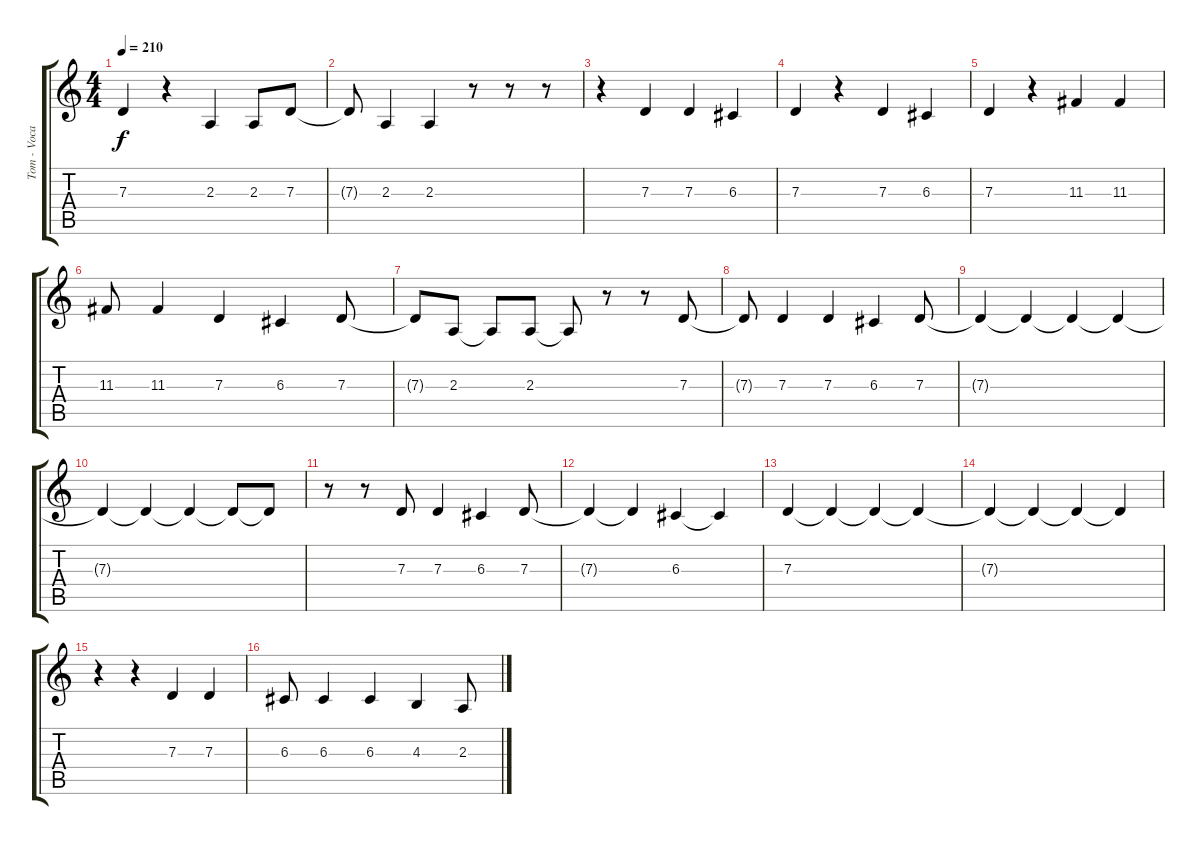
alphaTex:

\track ("Tom - Vocals Left" "Tom - Voca") {instrument oboe}
\staff {score tabs}
\tuning (E4 B3 G3 D3 A2 E2) {hide}
\ts (4 4)
\tempo 210
\clef g2
\ks c
7.3{t}.4{dy f} r.4 2.3.4 2.3.8 7.3.8 |
7.3{t}.8 2.3.4 2.3.4 r.8 r.8 r.8 |
r.4 7.3.4 7.3.4 6.3.4 |
7.3.4 r.4 7.3.4 6.3.4 |
7.3.4 r.4 11.3.4 11.3.4 |
11.3.8 11.3.4 7.3.4 6.3.4 7.3.8 |
7.3{t}.8 2.3.8 2.3{t}.8 2.3.8 2.3{t}.8 r.8 r.8 7.3.8 |
7.3{t}.8 7.3.4 7.3.4 6.3.4 7.3.8 |
7.3{t}.4 7.3{t}.4 7.3{t}.4 7.3{t}.4 |
7.3{t}.4 7.3{t}.4 7.3{t}.4 7.3{t}.8 7.3{t}.8 |
r.8 r.8 7.3.8 7.3.4 6.3.4 7.3.8 |
7.3{t}.4 7.3{t}.4 6.3.4 6.3{t}.4 |
7.3.4 7.3{t}.4 7.3{t}.4 7.3{t}.4 |
7.3{t}.4 7.3{t}.4 7.3{t}.4 7.3{t}.4 |
r.4 r.4 7.3.4 7.3.4 |
6.3.8 6.3.4 6.3.4 4.3.4 2.3.8
